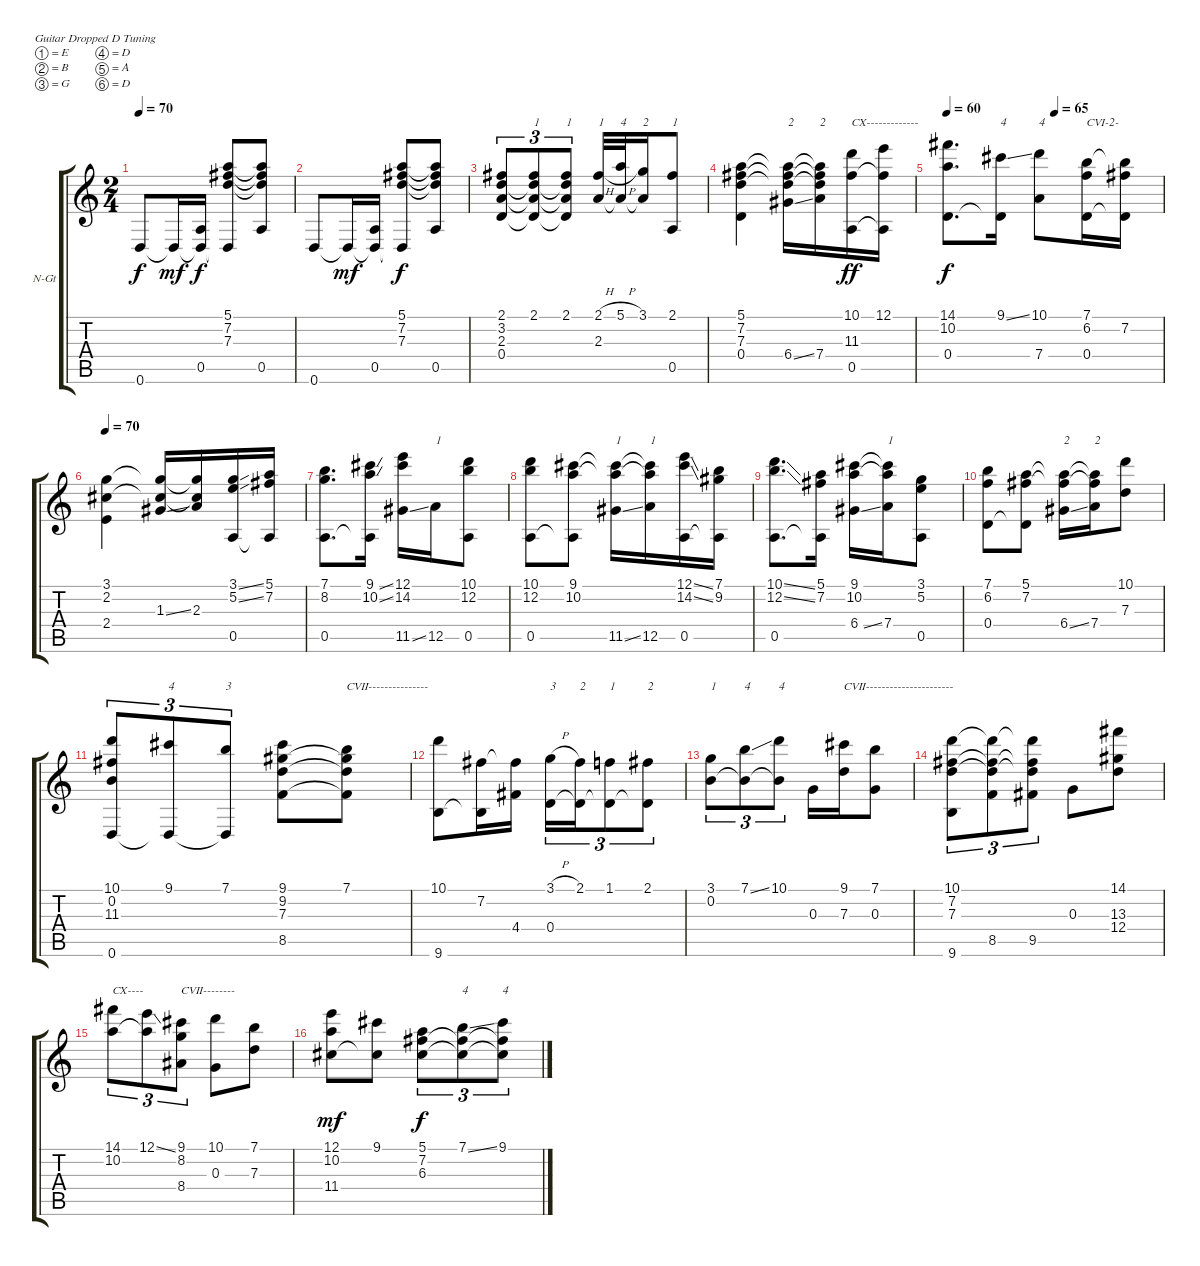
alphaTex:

\bracketExtendMode groupsimilarinstruments
\firstSystemTrackNameOrientation horizontal
\otherSystemsTrackNameOrientation horizontal
\track ("Track 1" "N-Gt") {instrument acousticguitarnylon}
\staff {score tabs}
\tuning (E4 B3 G3 D3 A2 D2)
\ts (2 4)
\tempo 70
\clef g2
\ks c
0.6.8{dy f instrument acousticguitarnylon} 0.6{t}.16{dy mf} (0.5 0.6{t}).16{dy f} (5.1 7.2 7.3 0.6{t}).8 (5.1{t} 7.2{t} 7.3{t} 0.5).8 |
0.6.8 0.6{t}.16{dy mf} (0.5 0.6{t}).16 (5.1 7.2 7.3 0.6{t}).8{dy f} (5.1{t} 7.2{t} 7.3{t} 0.5).8 |
(2.1 3.2 2.3 0.4).8{tu (3 2)} (2.1 3.2{t} 2.3{t} 0.4{t}).8{tu (3 2) txt "1"} (2.1 3.2{t} 2.3{t} 0.4{t}).8{tu (3 2) txt "1"} (2.1{h} 2.3).32{txt "1"} (5.1{h} 2.3{t}).32{txt "4"} (3.1 2.3{t}).16{txt "2"} (2.1 0.5).8{txt "1"} |
(5.1 7.2 7.3 0.4).4 (6.4{ss} 5.1{t} 7.2{t} 7.3{t}).16{txt "2"} (5.1{t} 7.2{t} 7.3{t} 7.4).16{txt "2"} (10.1 11.3 0.5).16{txt "CX-------------" dy ff} (12.1 11.3{t} 0.5{t}).16 |
\tempo 60
\tempo (65 0.5)
(14.1 10.2 0.4).8{d dy f} (9.1{ss} 0.4{t}).16{txt "4"} (10.1 7.4).8{txt "4"} (7.1 6.2 0.4).16{txt "CVI-2-"} (7.1{t} 7.2 0.4{t}).16 |
\tempo 70
(3.1 2.2 2.4).4 (1.3{ss} 3.1{t} 2.2{t}).16 (3.1{t} 2.2{t} 2.3).16 (3.1{ss} 5.2{ss} 0.5).16 (5.1 7.2 0.5{t}).16 |
(7.1 8.2 0.5).8{d} (9.1{ss} 10.2{ss} 0.5{t}).16 (12.1 14.2 11.5{ss}).16 12.5.16{txt "1"} (10.1 12.2 0.5).8 |
(10.1 12.2 0.5).8 (9.1 10.2 0.5{t}).8 (11.5{ss} 9.1{t} 10.2{t}).16{txt "1"} (9.1{t} 10.2{t} 12.5).16{txt "1"} (12.1{ss} 14.2{ss} 0.5).16 (7.1 9.2 0.5{t}).16 |
(10.1{ss} 12.2{ss} 0.5).8{d} (5.1 7.2 0.5{t}).16 (9.1 10.2 6.4{ss}).16 (9.1{t} 10.2{t} 7.4).16{txt "1"} (3.1 5.2 0.5).8 |
(7.1 6.2 0.4).8 (5.1 7.2 0.4{t}).8 (6.4{ss} 5.1{t} 7.2{t}).16{txt "2"} (5.1{t} 7.2{t} 7.4).16{txt "2"} (10.1 7.3).8 |
(10.1 0.2 11.3 0.6).8{tu (3 2)} (9.1 0.6{t}).8{tu (3 2) txt "4"} (7.1 0.6{t}).8{tu (3 2) txt "3"} (9.1 9.2 7.3 8.5).8 (7.1 9.2{t} 7.3{t} 8.5{t}).8{txt "CVII---------------"} |
(10.1 9.6).8 (7.2 9.6{t}).16 (7.2{t} 4.4).16 (3.1{h} 0.4).16{tu (3 2) txt "3"} (2.1 0.4{t}).16{tu (3 2) txt "2"} (1.1 0.4{t}).8{tu (3 2) txt "1"} (2.1 0.4{t}).8{tu (3 2) txt "2"} |
(3.1 0.2).8{tu (3 2) txt "1"} (7.1{ss} 0.2{t}).8{tu (3 2) txt "4"} (10.1 0.2{t}).8{tu (3 2) txt "4"} 0.3.16 (9.1 7.3).16{txt "CVII----------------------"} (7.1 0.3).8 |
(10.1 7.2 7.3 9.6).8{tu (3 2)} (8.5 10.1{t} 7.2{t} 7.3{t}).8{tu (3 2)} (10.1{t} 7.2{t} 7.3{t} 9.5).8{tu (3 2)} 0.3.8 (14.1 13.3 12.4).8 |
(14.1 10.2).8{tu (3 2) txt "CX----"} (12.1{ss} 10.2{t}).8{tu (3 2)} (9.1 8.2 8.4).8{tu (3 2) txt "CVII--------"} (10.1 0.3).8 (7.1 7.3).8 |
(12.1 10.2 11.4).8{dy mf} (9.1 11.4{t}).8 (5.1 7.2 6.3).8{tu (3 2) dy f} (7.1{ss} 7.2{t} 6.3{t}).8{tu (3 2) txt "4"} (9.1 7.2{t} 6.3{t}).8{tu (3 2) txt "4"}
